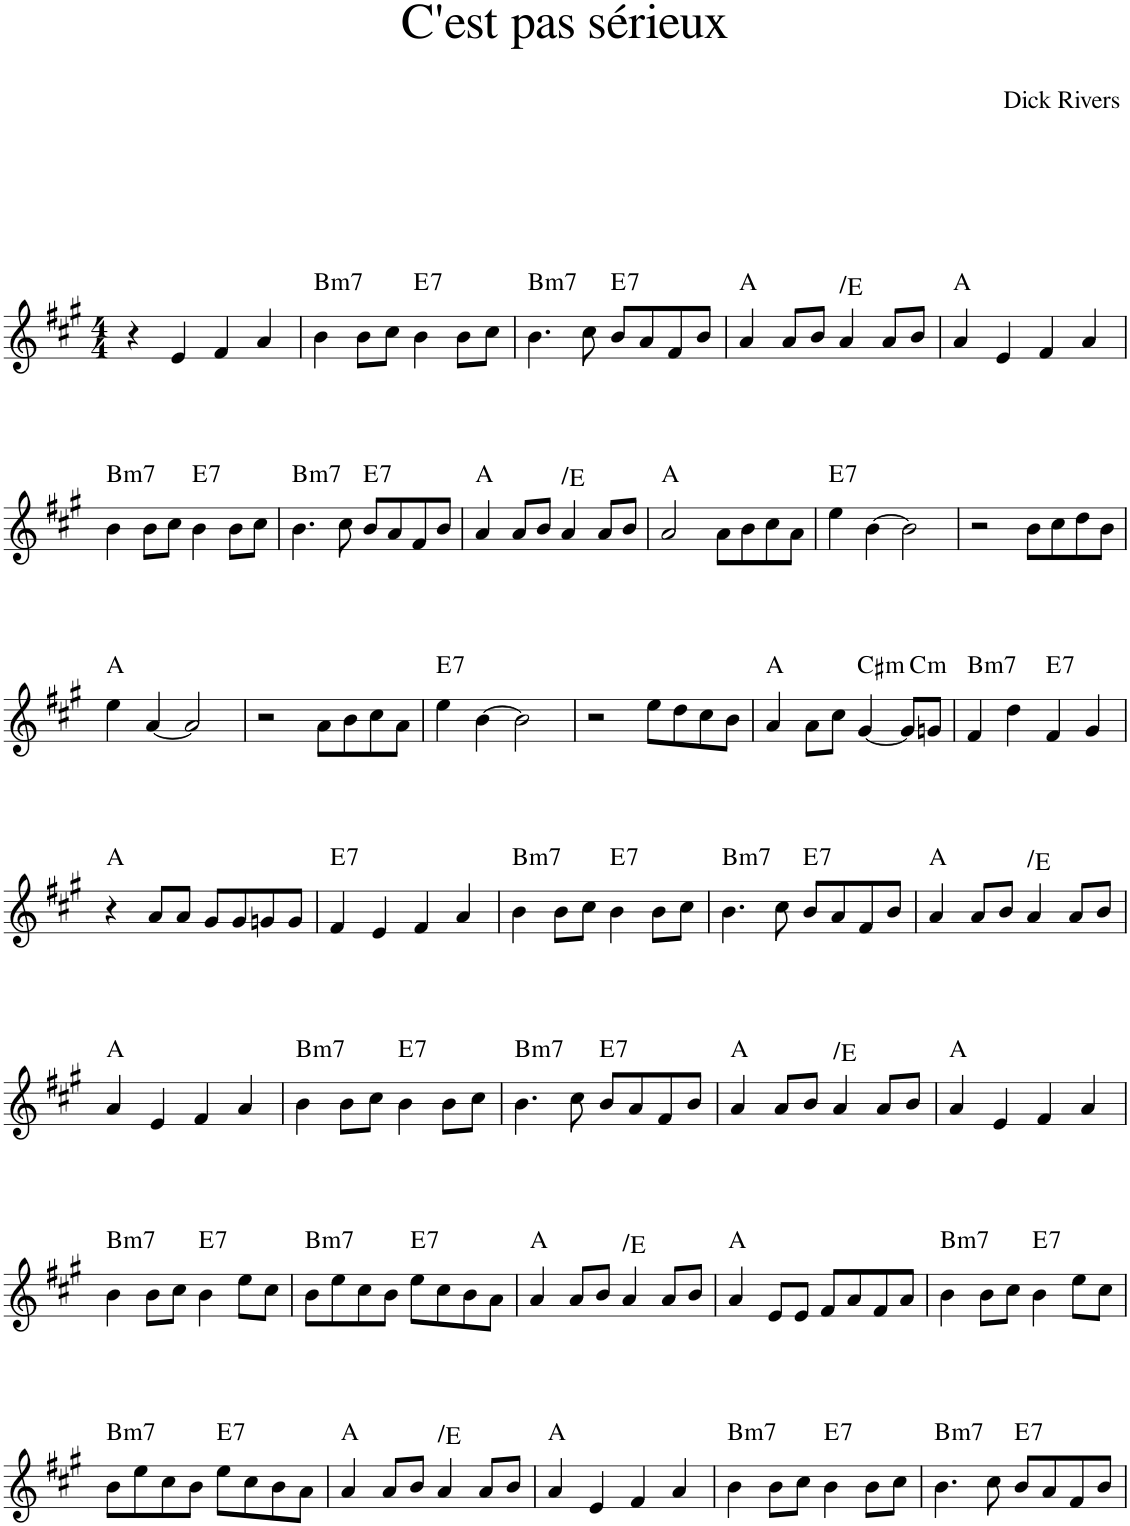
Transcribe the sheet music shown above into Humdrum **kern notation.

**kern	**harte
*part1	*part1
*staff1	*
*I"Piano	*
*I'Pno.	*
*clefG2	*
*k[f#c#g#]	*
*M4/4	*
=1	=1
4r	.
4e/	.
4f#/	.
4a/	.
=2	=2
!	!LO:H:kt=m7
4b\	B:min7
8b\L	.
8cc#\J	.
!	!LO:H:kt=7
4b\	E:7
8b\L	.
8cc#\J	.
=3	=3
!	!LO:H:kt=m7
4.b\	B:min7
8cc#\	.
!	!LO:H:kt=7
8b/L	E:7
8a/	.
8f#/	.
8b/J	.
=4	=4
4a/	A:maj
8a/L	.
8b/J	.
!	!LO:H:kt=N.C.
4a/	N
8a/L	.
8b/J	.
=5	=5
4a/	A:maj
4e/	.
4f#/	.
4a/	.
!!LO:LB:g=z
=6	=6
!	!LO:H:kt=m7
4b\	B:min7
8b\L	.
8cc#\J	.
!	!LO:H:kt=7
4b\	E:7
8b\L	.
8cc#\J	.
=7	=7
!	!LO:H:kt=m7
4.b\	B:min7
8cc#\	.
!	!LO:H:kt=7
8b/L	E:7
8a/	.
8f#/	.
8b/J	.
=8	=8
4a/	A:maj
8a/L	.
8b/J	.
!	!LO:H:kt=N.C.
4a/	N
8a/L	.
8b/J	.
=9	=9
2a/	A:maj
8a\L	.
8b\	.
8cc#\	.
8a\J	.
=10	=10
!	!LO:H:kt=7
4ee\	E:7
[4b\	.
2b\]	.
=11	=11
2r	.
8b\L	.
8cc#\	.
8dd\	.
8b\J	.
!!LO:LB:g=z
=12	=12
4ee\	A:maj
[4a/	.
2a/]	.
=13	=13
2r	.
8a\L	.
8b\	.
8cc#\	.
8a\J	.
=14	=14
!	!LO:H:kt=7
4ee\	E:7
[4b\	.
2b\]	.
=15	=15
2r	.
8ee\L	.
8dd\	.
8cc#\	.
8b\J	.
=16	=16
4a/	A:maj
8a\L	.
8cc#\J	.
!	!LO:H:kt=m
[4g#/	C#:min
!	!LO:H:kt=m
8g#/L]	C:min
8gn/J	.
=17	=17
!	!LO:H:kt=m7
4f#/	B:min7
4dd\	.
!	!LO:H:kt=7
4f#/	E:7
4g#/	.
!!LO:LB:g=z
=18	=18
4r	A:maj
8a/L	.
8a/J	.
8g#/L	.
8g#/	.
8gn/	.
8g/J	.
=19	=19
!	!LO:H:kt=7
4f#/	E:7
4e/	.
4f#/	.
4a/	.
=20	=20
!	!LO:H:kt=m7
4b\	B:min7
8b\L	.
8cc#\J	.
!	!LO:H:kt=7
4b\	E:7
8b\L	.
8cc#\J	.
=21	=21
!	!LO:H:kt=m7
4.b\	B:min7
8cc#\	.
!	!LO:H:kt=7
8b/L	E:7
8a/	.
8f#/	.
8b/J	.
=22	=22
4a/	A:maj
8a/L	.
8b/J	.
!	!LO:H:kt=N.C.
4a/	N
8a/L	.
8b/J	.
!!LO:LB:g=z
=23	=23
4a/	A:maj
4e/	.
4f#/	.
4a/	.
=24	=24
!	!LO:H:kt=m7
4b\	B:min7
8b\L	.
8cc#\J	.
!	!LO:H:kt=7
4b\	E:7
8b\L	.
8cc#\J	.
=25	=25
!	!LO:H:kt=m7
4.b\	B:min7
8cc#\	.
!	!LO:H:kt=7
8b/L	E:7
8a/	.
8f#/	.
8b/J	.
=26	=26
4a/	A:maj
8a/L	.
8b/J	.
!	!LO:H:kt=N.C.
4a/	N
8a/L	.
8b/J	.
=27	=27
4a/	A:maj
4e/	.
4f#/	.
4a/	.
!!LO:LB:g=z
=28	=28
!	!LO:H:kt=m7
4b\	B:min7
8b\L	.
8cc#\J	.
!	!LO:H:kt=7
4b\	E:7
8ee\L	.
8cc#\J	.
=29	=29
!	!LO:H:kt=m7
8b\L	B:min7
8ee\	.
8cc#\	.
8b\J	.
!	!LO:H:kt=7
8ee\L	E:7
8cc#\	.
8b\	.
8a\J	.
=30	=30
4a/	A:maj
8a/L	.
8b/J	.
!	!LO:H:kt=N.C.
4a/	N
8a/L	.
8b/J	.
=31	=31
4a/	A:maj
8e/L	.
8e/J	.
8f#/L	.
8a/	.
8f#/	.
8a/J	.
=32	=32
!	!LO:H:kt=m7
4b\	B:min7
8b\L	.
8cc#\J	.
!	!LO:H:kt=7
4b\	E:7
8ee\L	.
8cc#\J	.
!!LO:LB:g=z
=33	=33
!	!LO:H:kt=m7
8b\L	B:min7
8ee\	.
8cc#\	.
8b\J	.
!	!LO:H:kt=7
8ee\L	E:7
8cc#\	.
8b\	.
8a\J	.
=34	=34
4a/	A:maj
8a/L	.
8b/J	.
!	!LO:H:kt=N.C.
4a/	N
8a/L	.
8b/J	.
=35	=35
4a/	A:maj
4e/	.
4f#/	.
4a/	.
=36	=36
!	!LO:H:kt=m7
4b\	B:min7
8b\L	.
8cc#\J	.
!	!LO:H:kt=7
4b\	E:7
8b\L	.
8cc#\J	.
=37	=37
!	!LO:H:kt=m7
4.b\	B:min7
8cc#\	.
!	!LO:H:kt=7
8b/L	E:7
8a/	.
8f#/	.
8b/J	.
=	=
*-	*-
